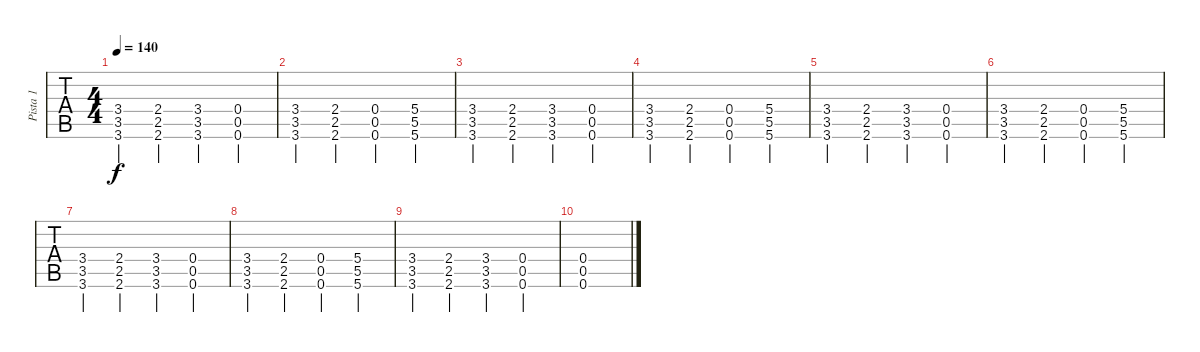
\track ("Pista 1" "Pista 1") {instrument distortionguitar}
\staff {tabs}
\tuning (D4 A3 F3 C3 G2 C2) {hide}
\ts (4 4)
\tempo 140
\clef g2
\ks c
(3.4 3.5 3.6).4{dy f} (2.4 2.5 2.6).4 (3.4 3.5 3.6).4 (0.4 0.5 0.6).4 |
(3.4 3.5 3.6).4 (2.4 2.5 2.6).4 (0.4 0.5 0.6).4 (5.4 5.5 5.6).4 |
(3.4 3.5 3.6).4 (2.4 2.5 2.6).4 (3.4 3.5 3.6).4 (0.4 0.5 0.6).4 |
(3.4 3.5 3.6).4 (2.4 2.5 2.6).4 (0.4 0.5 0.6).4 (5.4 5.5 5.6).4 |
(3.4 3.5 3.6).4 (2.4 2.5 2.6).4 (3.4 3.5 3.6).4 (0.4 0.5 0.6).4 |
(3.4 3.5 3.6).4 (2.4 2.5 2.6).4 (0.4 0.5 0.6).4 (5.4 5.5 5.6).4 |
(3.4 3.5 3.6).4 (2.4 2.5 2.6).4 (3.4 3.5 3.6).4 (0.4 0.5 0.6).4 |
(3.4 3.5 3.6).4 (2.4 2.5 2.6).4 (0.4 0.5 0.6).4 (5.4 5.5 5.6).4 |
(3.4 3.5 3.6).4 (2.4 2.5 2.6).4 (3.4 3.5 3.6).4 (0.4 0.5 0.6).4 |
(0.4 0.5 0.6).1
